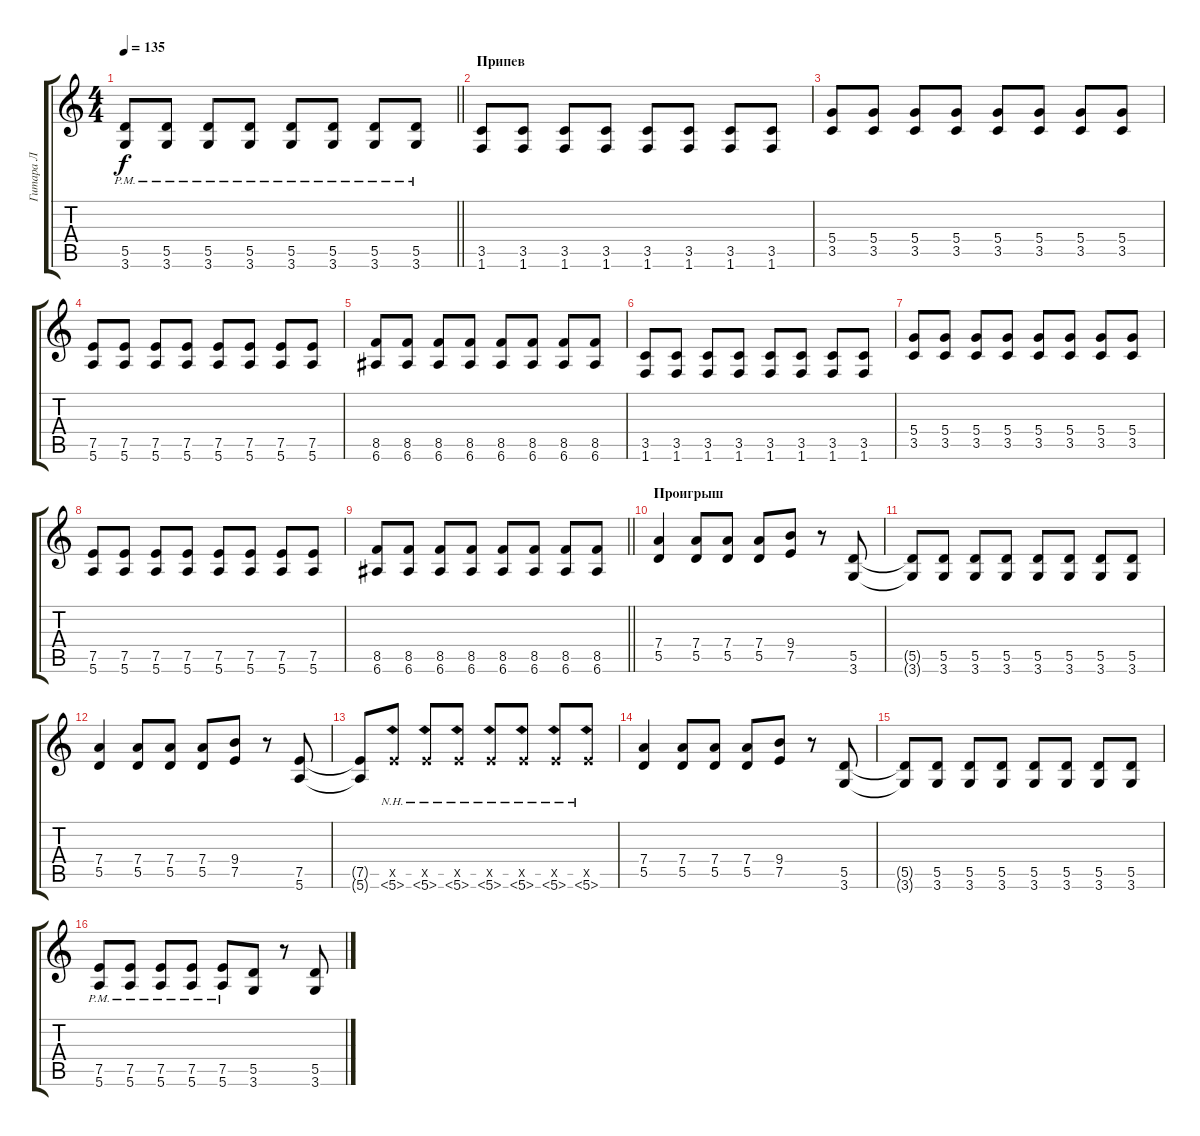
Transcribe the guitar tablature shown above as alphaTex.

\track ("Гитара Л" "Гитара Л") {instrument distortionguitar}
\staff {score tabs}
\tuning (E4 B3 G3 D3 A2 E2) {hide}
\ts (4 4)
\tempo 135
\clef g2
\barLineRight lightlight
\ks c
(5.5{pm} 3.6{pm}).8{dy f} (5.5{pm} 3.6{pm}).8 (5.5{pm} 3.6{pm}).8 (5.5{pm} 3.6{pm}).8 (5.5{pm} 3.6{pm}).8 (5.5{pm} 3.6{pm}).8 (5.5{pm} 3.6{pm}).8 (5.5{pm} 3.6{pm}).8 |
\section ("" "Припев")
(3.5 1.6).8 (3.5 1.6).8 (3.5 1.6).8 (3.5 1.6).8 (3.5 1.6).8 (3.5 1.6).8 (3.5 1.6).8 (3.5 1.6).8 |
(5.4 3.5).8 (5.4 3.5).8 (5.4 3.5).8 (5.4 3.5).8 (5.4 3.5).8 (5.4 3.5).8 (5.4 3.5).8 (5.4 3.5).8 |
(7.5 5.6).8 (7.5 5.6).8 (7.5 5.6).8 (7.5 5.6).8 (7.5 5.6).8 (7.5 5.6).8 (7.5 5.6).8 (7.5 5.6).8 |
(8.5 6.6).8 (8.5 6.6).8 (8.5 6.6).8 (8.5 6.6).8 (8.5 6.6).8 (8.5 6.6).8 (8.5 6.6).8 (8.5 6.6).8 |
(3.5 1.6).8 (3.5 1.6).8 (3.5 1.6).8 (3.5 1.6).8 (3.5 1.6).8 (3.5 1.6).8 (3.5 1.6).8 (3.5 1.6).8 |
(5.4 3.5).8 (5.4 3.5).8 (5.4 3.5).8 (5.4 3.5).8 (5.4 3.5).8 (5.4 3.5).8 (5.4 3.5).8 (5.4 3.5).8 |
(7.5 5.6).8 (7.5 5.6).8 (7.5 5.6).8 (7.5 5.6).8 (7.5 5.6).8 (7.5 5.6).8 (7.5 5.6).8 (7.5 5.6).8 |
\barLineRight lightlight
(8.5 6.6).8 (8.5 6.6).8 (8.5 6.6).8 (8.5 6.6).8 (8.5 6.6).8 (8.5 6.6).8 (8.5 6.6).8 (8.5 6.6).8 |
\section ("" "Проигрыш")
(7.4 5.5).4 (7.4 5.5).8 (7.4 5.5).8 (7.4 5.5).8 (9.4 7.5).8 r.8 (5.5 3.6).8 |
(5.5{t} 3.6{t}).8 (5.5 3.6).8 (5.5 3.6).8 (5.5 3.6).8 (5.5 3.6).8 (5.5 3.6).8 (5.5 3.6).8 (5.5 3.6).8 |
(7.4 5.5).4 (7.4 5.5).8 (7.4 5.5).8 (7.4 5.5).8 (9.4 7.5).8 r.8 (7.5 5.6).8 |
(7.5{t} 5.6{t}).8 (7.5{x} 5.6{nh}).8 (7.5{x} 5.6{nh}).8 (7.5{x} 5.6{nh}).8 (7.5{x} 5.6{nh}).8 (7.5{x} 5.6{nh}).8 (7.5{x} 5.6{nh}).8 (7.5{x} 5.6{nh}).8 |
(7.4 5.5).4 (7.4 5.5).8 (7.4 5.5).8 (7.4 5.5).8 (9.4 7.5).8 r.8 (5.5 3.6).8 |
(5.5{t} 3.6{t}).8 (5.5 3.6).8 (5.5 3.6).8 (5.5 3.6).8 (5.5 3.6).8 (5.5 3.6).8 (5.5 3.6).8 (5.5 3.6).8 |
(7.5{pm} 5.6{pm}).8 (7.5{pm} 5.6{pm}).8 (7.5{pm} 5.6{pm}).8 (7.5{pm} 5.6{pm}).8 (7.5{pm} 5.6{pm}).8 (5.5 3.6).8 r.8 (5.5 3.6).8
